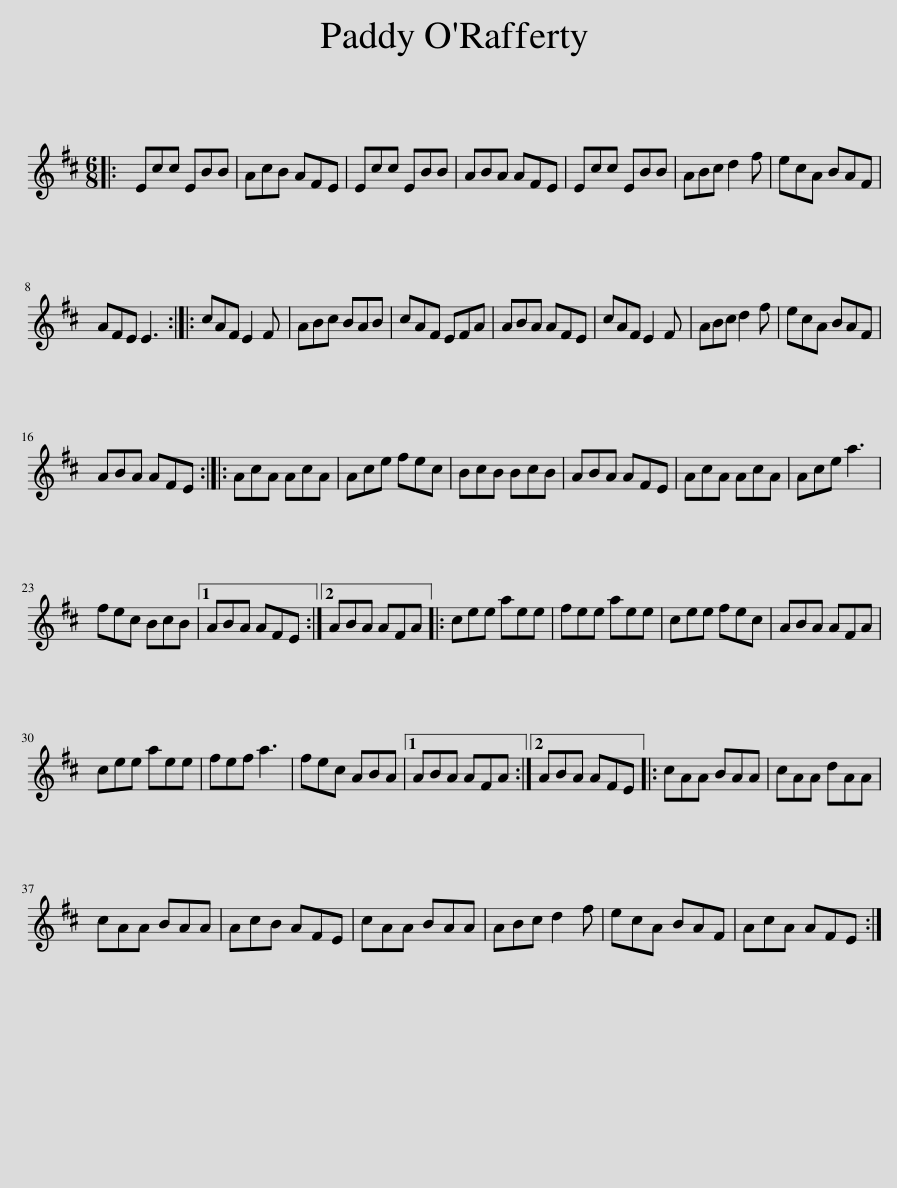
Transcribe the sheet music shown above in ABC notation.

X:1
L:1/8
M:6/8
I:linebreak $
K:D
V:1 treble
V:1
|: Ecc EBB | AcB AFE | Ecc EBB | ABA AFE | Ecc EBB | %5
 ABc d2 f | ecA BAF |$ AFE E3 :: cAF E2 F | ABc BAB | %10
 cAF EFA | ABA AFE | cAF E2 F | ABc d2 f | ecA BAF |$ %15
 ABA AFE :: AcA AcA | Ace fec | BcB BcB | ABA AFE | %20
 AcA AcA | Ace a3 |$ fec BcB |1 ABA AFE :|2 ABA AFA |: %25
 cee aee | fee aee | cee fec | ABA AFA |$ cee aee | %30
 fef a3 | fec ABA |1 ABA AFA :|2 ABA AFE |: cAA BAA | %35
 cAA dAA |$ cAA BAA | AcB AFE | cAA BAA | ABc d2 f | %40
 ecA BAF | AcA AFE :| %42
